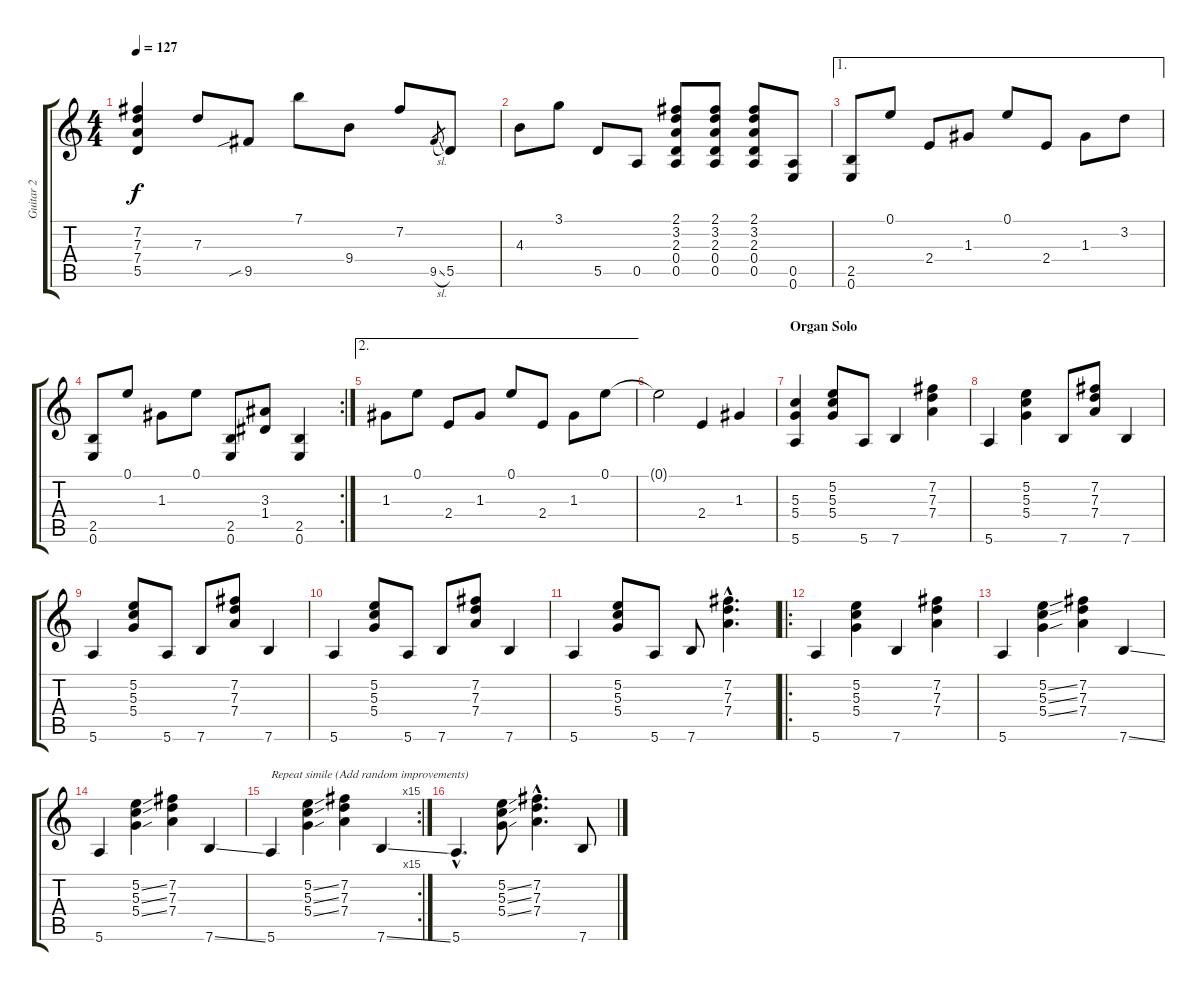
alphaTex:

\track ("Guitar 2" "Guitar 2") {instrument electricguitarjazz}
\staff {score tabs}
\tuning (E4 B3 G3 D3 A2 E2) {hide}
\ts (4 4)
\tempo 127
\clef g2
\ks c
(7.2 7.3 7.4 5.5).4{dy f} 7.3.8 9.5{sib}.8 7.1.8 9.4.8 7.2.8 9.5{sl}.8{gr} 5.5.8 |
4.3.8 3.1.8 5.5.8 0.5.8 (2.1 3.2 2.3 0.4 0.5).8 (2.1 3.2 2.3 0.4 0.5).8 (2.1 3.2 2.3 0.4 0.5).8 (0.5 0.6).8 |
\ae 1
(2.5 0.6).8 0.1.8 2.4.8 1.3.8 0.1.8 2.4.8 1.3.8 3.2.8 |
\rc 2
(2.5 0.6).8 0.1.8 1.3.8 0.1.8 (2.5 0.6).8 (3.3 1.4).8 (2.5 0.6).4 |
\ae 2
1.3.8 0.1.8 2.4.8 1.3.8 0.1.8 2.4.8 1.3.8 0.1.8 |
0.1{t}.2 2.4.4 1.3.4 |
\section ("" "Organ Solo")
(5.3 5.4 5.6).4 (5.2 5.3 5.4).8 5.6.8 7.6.4 (7.2 7.3 7.4).4 |
5.6.4 (5.2 5.3 5.4).4 7.6.8 (7.2 7.3 7.4).8 7.6.4 |
5.6.4 (5.2 5.3 5.4).8 5.6.8 7.6.8 (7.2 7.3 7.4).8 7.6.4 |
5.6.4 (5.2 5.3 5.4).8 5.6.8 7.6.8 (7.2 7.3 7.4).8 7.6.4 |
5.6.4 (5.2 5.3 5.4).8 5.6.8 7.6.8 (7.2{hac} 7.3{hac} 7.4{hac}).4{d} |
\ro
5.6.4 (5.2 5.3 5.4).4 7.6.4 (7.2 7.3 7.4).4 |
5.6.4 (5.2{ss} 5.3{ss} 5.4{ss}).4 (7.2 7.3 7.4).4 7.6{ss}.4 |
5.6.4 (5.2{ss} 5.3{ss} 5.4{ss}).4 (7.2 7.3 7.4).4 7.6{ss}.4 |
\rc 15
5.6.4{txt "Repeat simile (Add random improvements)"} (5.2{ss} 5.3{ss} 5.4{ss}).4 (7.2 7.3 7.4).4 7.6{ss}.4 |
5.6{hac}.4{d} (5.2{ss} 5.3{ss} 5.4{ss}).8 (7.2{hac} 7.3{hac} 7.4{hac}).4{d} 7.6{ss}.8
